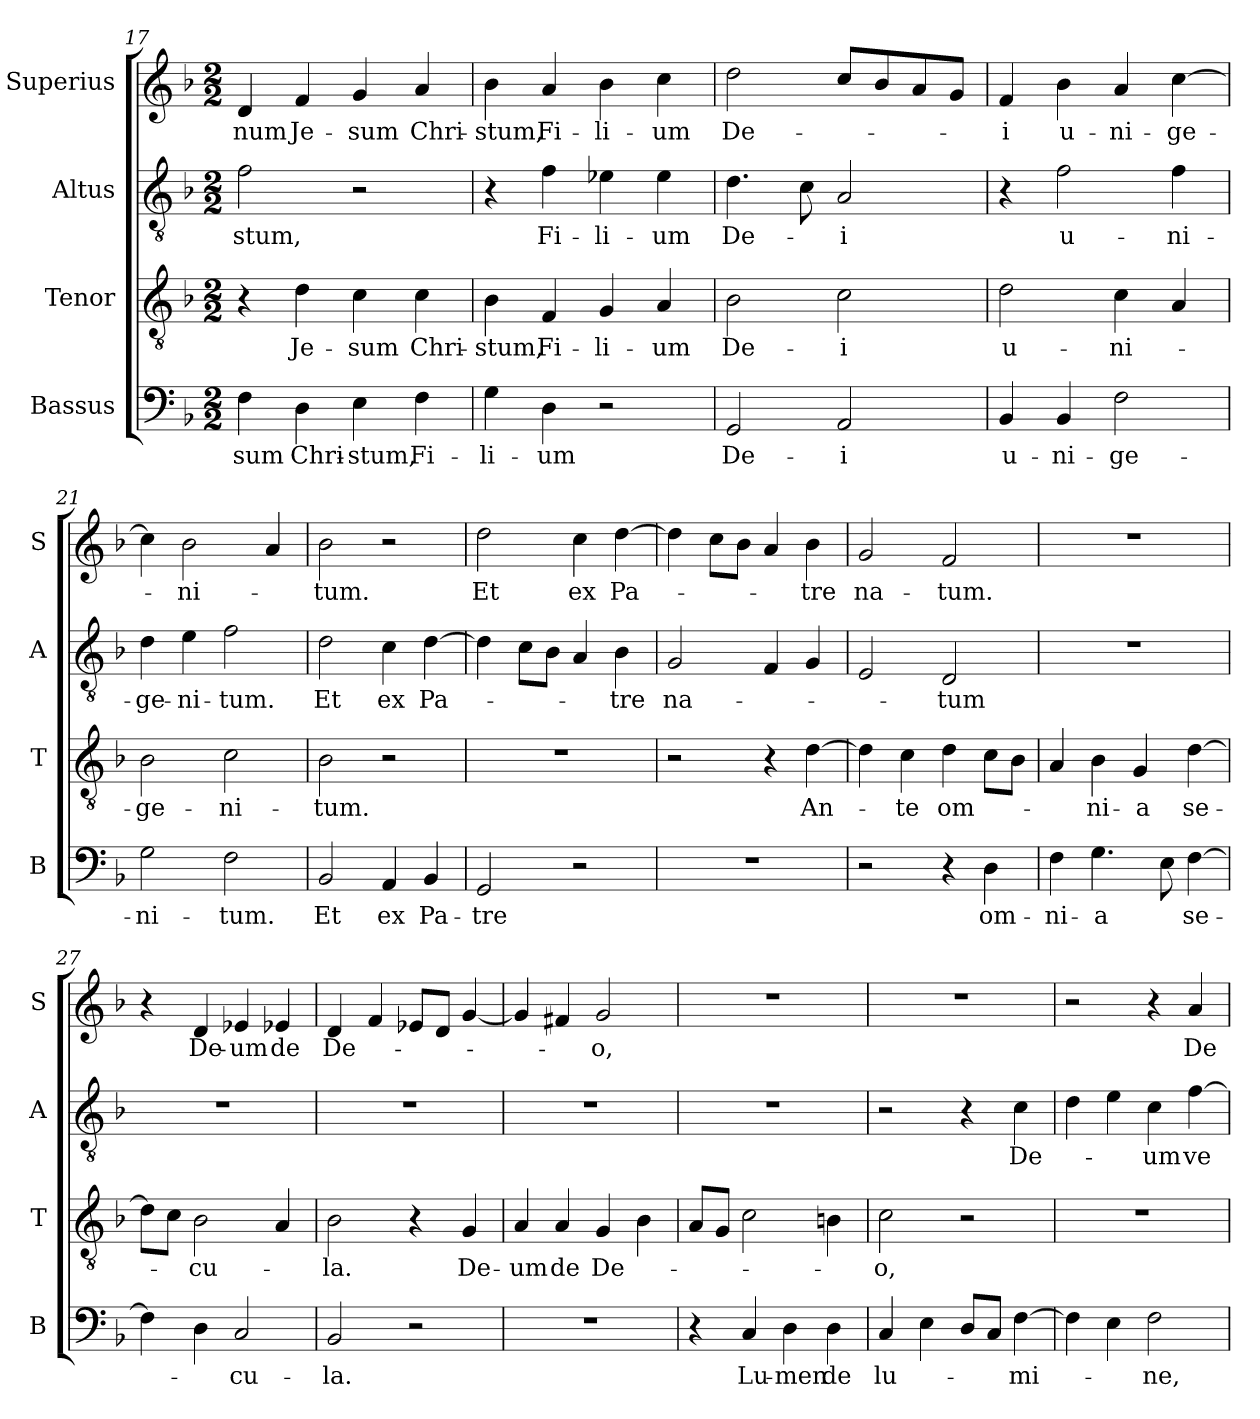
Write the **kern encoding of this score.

**kern	**text	**kern	**text	**kern	**text	**kern	**text
*part4	*part4	*part3	*part3	*part2	*part2	*part1	*part1
*staff4	*staff4	*staff3	*staff3	*staff2	*staff2	*staff1	*staff1
*I"Bassus	*	*I"Tenor	*	*I"Altus	*	*I"Superius	*
*I'B	*	*I'T	*	*I'A	*	*I'S	*
*clefF4	*	*clefGv2	*	*clefGv2	*	*clefG2	*
*k[b-]	*	*k[b-]	*	*k[b-]	*	*k[b-]	*
*M2/2	*	*M2/2	*	*M2/2	*	*M2/2	*
=17	=17	=17	=17	=17	=17	=17	=17
4F	-sum	4r	.	2f	-stum,	4d	-num
4D	Chri-	4d	Je-	.	.	4f	Je-
4E	-stum,	4c	-sum	2r	.	4g	-sum
4F	Fi-	4c	Chri-	.	.	4a	Chri-
=18	=18	=18	=18	=18	=18	=18	=18
4G	-li-	4B-	-stum,	4r	.	4b-	-stum,
4D	-um	4F	Fi-	4f	Fi-	4a	Fi-
2r	.	4G	-li-	4e-i	-li-	4b-	-li-
.	.	4A	-um	4e-i	-um	4cc	-um
=19	=19	=19	=19	=19	=19	=19	=19
2GG	De-	2B-	De-	4.d	De-	2dd	De-
.	.	.	.	8c	.	.	.
2AA	-i	2c	-i	2A	-i	8ccL	.
.	.	.	.	.	.	8b-	.
.	.	.	.	.	.	8a	.
.	.	.	.	.	.	8gJ	.
=20	=20	=20	=20	=20	=20	=20	=20
4BB-	u-	2d	u-	4r	.	4f	-i
4BB-	-ni-	.	.	2f	u-	4b-	u-
2F	-ge-	4c	-ni-	.	.	4a	-ni-
.	.	4A	.	4f	-ni-	[4cc	-ge-
=21	=21	=21	=21	=21	=21	=21	=21
2G	-ni-	2B-	-ge-	4d	-ge-	4cc]	.
.	.	.	.	4e	-ni-	2b-	-ni-
2F	-tum.	2c	-ni-	2f	-tum.	.	.
.	.	.	.	.	.	4a	.
=22	=22	=22	=22	=22	=22	=22	=22
2BB-	Et	2B-	-tum.	2d	Et	2b-	-tum.
4AA	ex	2r	.	4c	ex	2r	.
4BB-	Pa-	.	.	[4d	Pa-	.	.
=23	=23	=23	=23	=23	=23	=23	=23
2GG	-tre	1r	.	4d]	.	2dd	Et
.	.	.	.	8cL	.	.	.
.	.	.	.	8B-J	.	.	.
2r	.	.	.	4A	.	4cc	ex
.	.	.	.	4B-	-tre	[4dd	Pa-
=24	=24	=24	=24	=24	=24	=24	=24
1r	.	2r	.	2G	na-	4dd]	.
.	.	.	.	.	.	8ccL	.
.	.	.	.	.	.	8b-J	.
.	.	4r	.	4F	.	4a	.
.	.	[4d	An-	4G	.	4b-	-tre
=25	=25	=25	=25	=25	=25	=25	=25
2r	.	4d]	.	2E	.	2g	na-
.	.	4c	-te	.	.	.	.
4r	.	4d	om-	2D	-tum	2f	-tum.
4D	om-	8cL	.	.	.	.	.
.	.	8B-J	.	.	.	.	.
=26	=26	=26	=26	=26	=26	=26	=26
4F	-ni-	4A	.	1r	.	1r	.
4.G	-a	4B-	-ni-	.	.	.	.
.	.	4G	-a	.	.	.	.
8E	.	.	.	.	.	.	.
[4F	se-	[4d	se-	.	.	.	.
=27	=27	=27	=27	=27	=27	=27	=27
4F]	.	8dL]	.	1r	.	4r	.
.	.	8cJ	.	.	.	.	.
4D	.	2B-	-cu-	.	.	4d	De-
2C	-cu-	.	.	.	.	4e-X	-um
.	.	4A	.	.	.	4e-X	de
=28	=28	=28	=28	=28	=28	=28	=28
2BB-	-la.	2B-	-la.	1r	.	4d	De-
.	.	.	.	.	.	4f	.
2r	.	4r	.	.	.	8e-iL	.
.	.	.	.	.	.	8dJ	.
.	.	4G	De-	.	.	[4g	.
=29	=29	=29	=29	=29	=29	=29	=29
1r	.	4A	-um	1r	.	4g]	.
.	.	4A	de	.	.	4f#X	.
.	.	4G	De-	.	.	2g	-o,
.	.	4B-	.	.	.	.	.
=30	=30	=30	=30	=30	=30	=30	=30
4r	.	8AL	.	1r	.	1r	.
.	.	8GJ	.	.	.	.	.
4C	Lu-	2c	.	.	.	.	.
4D	-men	.	.	.	.	.	.
4D	de	4Bn	.	.	.	.	.
=31	=31	=31	=31	=31	=31	=31	=31
4C	lu-	2c	-o,	2r	.	1r	.
4E	.	.	.	.	.	.	.
8DL	.	2r	.	4r	.	.	.
8CJ	.	.	.	.	.	.	.
[4F	-mi-	.	.	4c	De-	.	.
=32	=32	=32	=32	=32	=32	=32	=32
4F]	.	1r	.	4d	.	2r	.
4E	.	.	.	4e	.	.	.
2F	-ne,	.	.	4c	-um	4r	.
.	.	.	.	[4f	ve-	4a	De-
=	=	=	=	=	=	=	=
*-	*-	*-	*-	*-	*-	*-	*-
